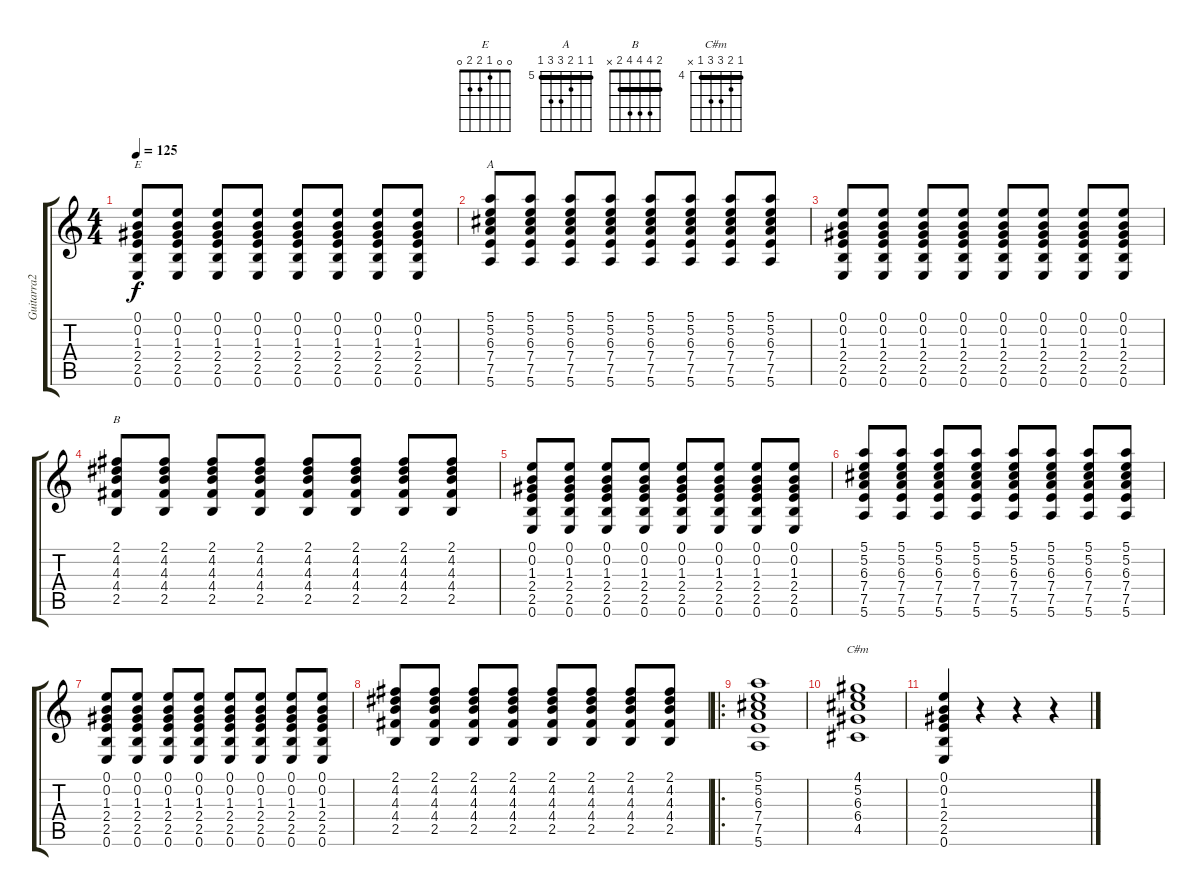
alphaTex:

\track ("Guitarra2" "Guitarra2") {instrument distortionguitar}
\staff {score tabs}
\tuning (E4 B3 G3 D3 A2 E2) {hide}
\chord ("E" 0 0 1 2 2 0)
\chord ("A" 5 5 6 7 7 5) {firstfret 5 barre 5}
\chord ("B" 2 4 4 4 2 x) {barre 2}
\chord ("C#m" 4 5 6 6 4 x) {firstfret 4 barre 4}
\ts (4 4)
\tempo 125
\clef g2
\ks c
(0.1 0.2 1.3 2.4 2.5 0.6).8{ch "E" dy f} (0.1 0.2 1.3 2.4 2.5 0.6).8 (0.1 0.2 1.3 2.4 2.5 0.6).8 (0.1 0.2 1.3 2.4 2.5 0.6).8 (0.1 0.2 1.3 2.4 2.5 0.6).8 (0.1 0.2 1.3 2.4 2.5 0.6).8 (0.1 0.2 1.3 2.4 2.5 0.6).8 (0.1 0.2 1.3 2.4 2.5 0.6).8 |
(5.1 5.2 6.3 7.4 7.5 5.6).8{ch "A"} (5.1 5.2 6.3 7.4 7.5 5.6).8 (5.1 5.2 6.3 7.4 7.5 5.6).8 (5.1 5.2 6.3 7.4 7.5 5.6).8 (5.1 5.2 6.3 7.4 7.5 5.6).8 (5.1 5.2 6.3 7.4 7.5 5.6).8 (5.1 5.2 6.3 7.4 7.5 5.6).8 (5.1 5.2 6.3 7.4 7.5 5.6).8 |
(0.1 0.2 1.3 2.4 2.5 0.6).8 (0.1 0.2 1.3 2.4 2.5 0.6).8 (0.1 0.2 1.3 2.4 2.5 0.6).8 (0.1 0.2 1.3 2.4 2.5 0.6).8 (0.1 0.2 1.3 2.4 2.5 0.6).8 (0.1 0.2 1.3 2.4 2.5 0.6).8 (0.1 0.2 1.3 2.4 2.5 0.6).8 (0.1 0.2 1.3 2.4 2.5 0.6).8 |
(2.1 4.2 4.3 4.4 2.5).8{ch "B"} (2.1 4.2 4.3 4.4 2.5).8 (2.1 4.2 4.3 4.4 2.5).8 (2.1 4.2 4.3 4.4 2.5).8 (2.1 4.2 4.3 4.4 2.5).8 (2.1 4.2 4.3 4.4 2.5).8 (2.1 4.2 4.3 4.4 2.5).8 (2.1 4.2 4.3 4.4 2.5).8 |
(0.1 0.2 1.3 2.4 2.5 0.6).8 (0.1 0.2 1.3 2.4 2.5 0.6).8 (0.1 0.2 1.3 2.4 2.5 0.6).8 (0.1 0.2 1.3 2.4 2.5 0.6).8 (0.1 0.2 1.3 2.4 2.5 0.6).8 (0.1 0.2 1.3 2.4 2.5 0.6).8 (0.1 0.2 1.3 2.4 2.5 0.6).8 (0.1 0.2 1.3 2.4 2.5 0.6).8 |
(5.1 5.2 6.3 7.4 7.5 5.6).8 (5.1 5.2 6.3 7.4 7.5 5.6).8 (5.1 5.2 6.3 7.4 7.5 5.6).8 (5.1 5.2 6.3 7.4 7.5 5.6).8 (5.1 5.2 6.3 7.4 7.5 5.6).8 (5.1 5.2 6.3 7.4 7.5 5.6).8 (5.1 5.2 6.3 7.4 7.5 5.6).8 (5.1 5.2 6.3 7.4 7.5 5.6).8 |
(0.1 0.2 1.3 2.4 2.5 0.6).8 (0.1 0.2 1.3 2.4 2.5 0.6).8 (0.1 0.2 1.3 2.4 2.5 0.6).8 (0.1 0.2 1.3 2.4 2.5 0.6).8 (0.1 0.2 1.3 2.4 2.5 0.6).8 (0.1 0.2 1.3 2.4 2.5 0.6).8 (0.1 0.2 1.3 2.4 2.5 0.6).8 (0.1 0.2 1.3 2.4 2.5 0.6).8 |
(2.1 4.2 4.3 4.4 2.5).8 (2.1 4.2 4.3 4.4 2.5).8 (2.1 4.2 4.3 4.4 2.5).8 (2.1 4.2 4.3 4.4 2.5).8 (2.1 4.2 4.3 4.4 2.5).8 (2.1 4.2 4.3 4.4 2.5).8 (2.1 4.2 4.3 4.4 2.5).8 (2.1 4.2 4.3 4.4 2.5).8 |
\ro
(5.1 5.2 6.3 7.4 7.5 5.6).1 |
(4.1 5.2 6.3 6.4 4.5).1{ch "C#m"} |
(0.1 0.2 1.3 2.4 2.5 0.6).4 r.4 r.4 r.4
